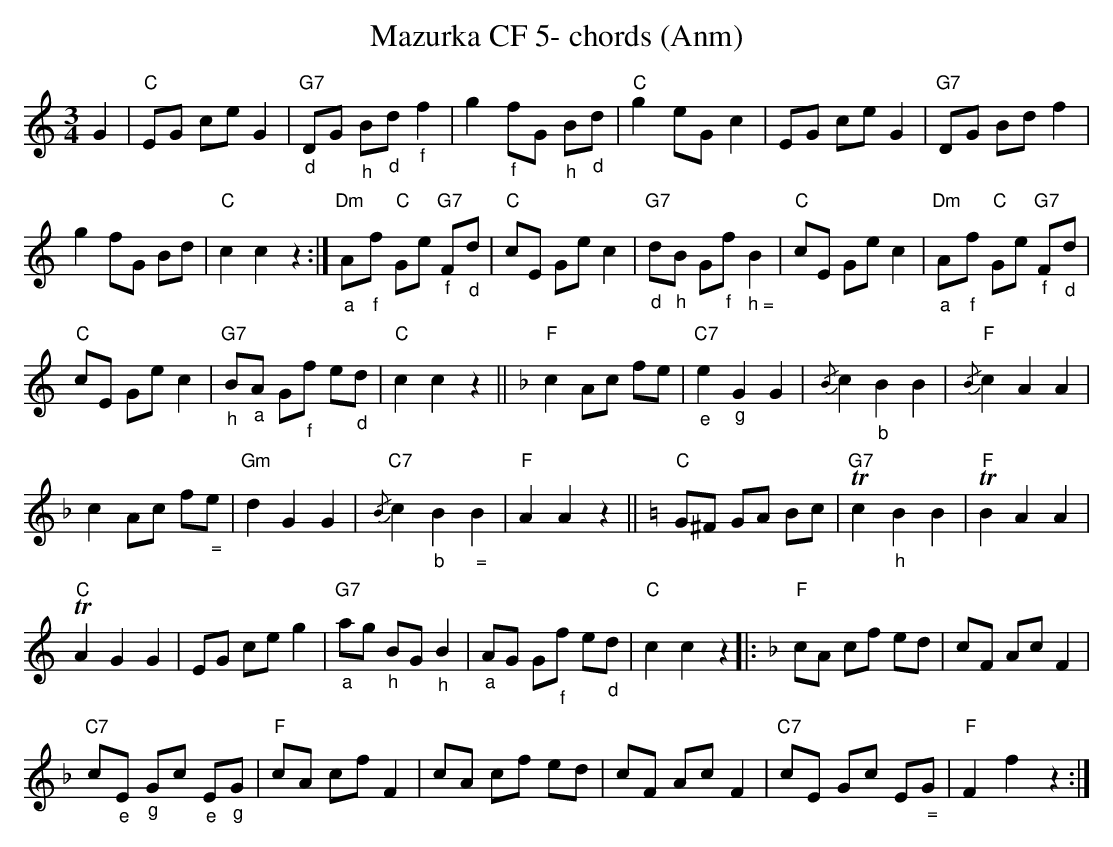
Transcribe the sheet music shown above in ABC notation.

X:1
T:Mazurka CF 5- chords (Anm)
M:3/4
L:1/8
K:Cmaj%%MIDI gchordon
G2 | "C"EG ceG2 | "G7""_d"DG "_h"B"_d"d"_f"f2 | g2"_f"fG "_h"B"_d"d | "C"g2eGc2 | EG ceG2 | "G7"DG Bdf2 |
g2fG Bd | "C"c2c2z2 :| "Dm""_a"A"_f"f "C"Ge "G7""_f"F"_d"d | "C"cE Gec2 | "G7""_d"d"_h"B G"_f"f"_ h ="B2 | "C"cE Gec2 | "Dm""_a"A"_f"f "C"Ge "G7""_f"F"_d"d |
"C"cE Gec2 | "G7""_h"B"_a"A G"_f"f e"_d"d | "C"c2c2z2 || [K:Fmaj] "F"c2Ac fe | "C7""_e"e2"_g"G2G2 | {/B}c2"_b"B2B2 | "F"{/B}c2A2A2 |
c2Ac f"_ ="e | "Gm"d2G2G2 | "C7"{/B}c2"_b"B2"_ ="B2 | "F"A2A2z2 || [K:Cmaj] "C"G^F GA Bc | "G7"Tc2"_h"B2B2 | "F"TB2A2A2 |
"C"TA2G2G2 | EG ceg2 | "G7""_a"ag "_h"BG"_h"B2 | "_a"AG G"_f"f e"_d"d | "C"c2c2z2 |: [K:Fmaj] "F"cA cf ed | cF AcF2 |
"C7"c"_e"E "_g"Gc "_e"E"_g"G | "F"cA cfF2 | cA cf ed | cF AcF2 | "C7"cE Gc E"_ ="G | "F"F2f2z2 :|
